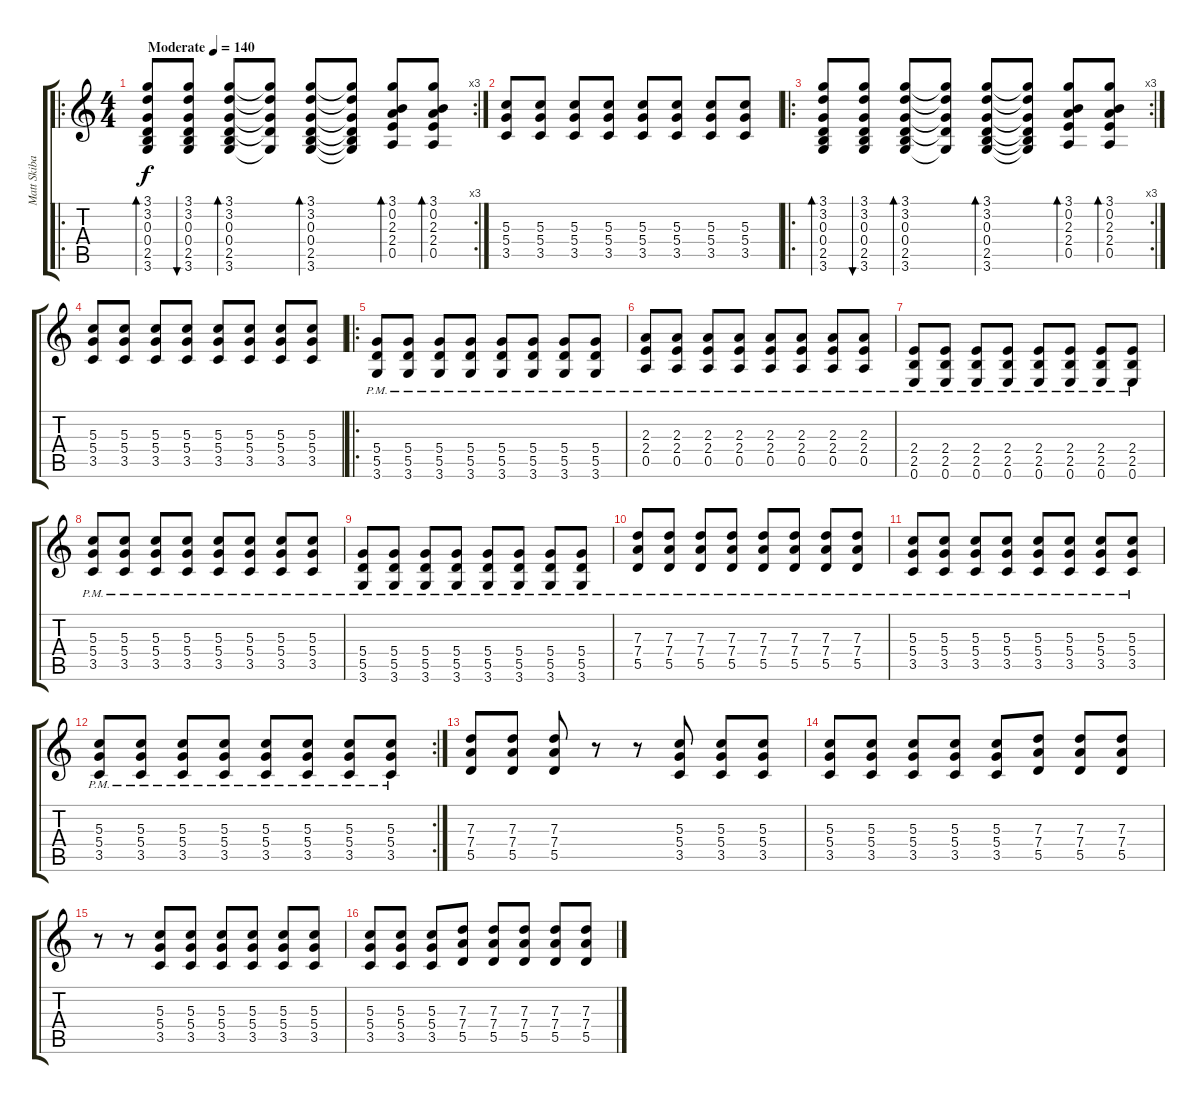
\track ("Matt Skiba" "Matt Skiba") {instrument distortionguitar}
\staff {score tabs}
\tuning (E4 B3 G3 D3 A2 E2) {hide}
\ro
\rc 3
\ts (4 4)
\tempo (140 "Moderate")
\clef g2
\ks c
(3.1 3.2 0.3 0.4 2.5 3.6).8{bd 60 dy f instrument distortionguitar} (3.1 3.2 0.3 0.4 2.5 3.6).8{bu 60} (3.1 3.2 0.3 0.4 2.5 3.6).8{bd 60} (3.1{t} 3.2{t} 0.3{t} 0.4{t} 3.6{t}).8 (3.1 3.2 0.3 0.4 2.5 3.6).8{bd 60} (3.1{t} 3.2{t} 0.3{t} 0.4{t} 2.5{t} 3.6{t}).8 (3.1 0.2 2.3 2.4 0.5).8{bd 60} (3.1 0.2 2.3 2.4 0.5).8{bd 60} |
(5.3 5.4 3.5).8 (5.3 5.4 3.5).8 (5.3 5.4 3.5).8 (5.3 5.4 3.5).8 (5.3 5.4 3.5).8 (5.3 5.4 3.5).8 (5.3 5.4 3.5).8 (5.3 5.4 3.5).8 |
\ro
\rc 3
(3.1 3.2 0.3 0.4 2.5 3.6).8{bd 60} (3.1 3.2 0.3 0.4 2.5 3.6).8{bu 60} (3.1 3.2 0.3 0.4 2.5 3.6).8{bd 60} (3.1{t} 3.2{t} 0.3{t} 0.4{t} 3.6{t}).8 (3.1 3.2 0.3 0.4 2.5 3.6).8{bd 60} (3.1{t} 3.2{t} 0.3{t} 0.4{t} 2.5{t} 3.6{t}).8 (3.1 0.2 2.3 2.4 0.5).8{bd 60} (3.1 0.2 2.3 2.4 0.5).8{bd 60} |
(5.3 5.4 3.5).8 (5.3 5.4 3.5).8 (5.3 5.4 3.5).8 (5.3 5.4 3.5).8 (5.3 5.4 3.5).8 (5.3 5.4 3.5).8 (5.3 5.4 3.5).8 (5.3 5.4 3.5).8 |
\ro
(5.4{pm} 5.5{pm} 3.6{pm}).8 (5.4{pm} 5.5{pm} 3.6{pm}).8 (5.4{pm} 5.5{pm} 3.6{pm}).8 (5.4{pm} 5.5{pm} 3.6{pm}).8 (5.4{pm} 5.5{pm} 3.6{pm}).8 (5.4{pm} 5.5{pm} 3.6{pm}).8 (5.4{pm} 5.5{pm} 3.6{pm}).8 (5.4{pm} 5.5{pm} 3.6{pm}).8 |
(2.3{pm} 2.4{pm} 0.5{pm}).8 (2.3{pm} 2.4{pm} 0.5{pm}).8 (2.3{pm} 2.4{pm} 0.5{pm}).8 (2.3{pm} 2.4{pm} 0.5{pm}).8 (2.3{pm} 2.4{pm} 0.5{pm}).8 (2.3{pm} 2.4{pm} 0.5{pm}).8 (2.3{pm} 2.4{pm} 0.5{pm}).8 (2.3{pm} 2.4{pm} 0.5{pm}).8 |
(2.4{pm} 2.5{pm} 0.6{pm}).8 (2.4{pm} 2.5{pm} 0.6{pm}).8 (2.4{pm} 2.5{pm} 0.6{pm}).8 (2.4{pm} 2.5{pm} 0.6{pm}).8 (2.4{pm} 2.5{pm} 0.6{pm}).8 (2.4{pm} 2.5{pm} 0.6{pm}).8 (2.4{pm} 2.5{pm} 0.6{pm}).8 (2.4{pm} 2.5{pm} 0.6{pm}).8 |
(5.3{pm} 5.4{pm} 3.5{pm}).8 (5.3{pm} 5.4{pm} 3.5{pm}).8 (5.3{pm} 5.4{pm} 3.5{pm}).8 (5.3{pm} 5.4{pm} 3.5{pm}).8 (5.3{pm} 5.4{pm} 3.5{pm}).8 (5.3{pm} 5.4{pm} 3.5{pm}).8 (5.3{pm} 5.4{pm} 3.5{pm}).8 (5.3{pm} 5.4{pm} 3.5{pm}).8 |
(5.4{pm} 5.5{pm} 3.6{pm}).8 (5.4{pm} 5.5{pm} 3.6{pm}).8 (5.4{pm} 5.5{pm} 3.6{pm}).8 (5.4{pm} 5.5{pm} 3.6{pm}).8 (5.4{pm} 5.5{pm} 3.6{pm}).8 (5.4{pm} 5.5{pm} 3.6{pm}).8 (5.4{pm} 5.5{pm} 3.6{pm}).8 (5.4{pm} 5.5{pm} 3.6{pm}).8 |
(7.3{pm} 7.4{pm} 5.5{pm}).8 (7.3{pm} 7.4{pm} 5.5{pm}).8 (7.3{pm} 7.4{pm} 5.5{pm}).8 (7.3{pm} 7.4{pm} 5.5{pm}).8 (7.3{pm} 7.4{pm} 5.5{pm}).8 (7.3{pm} 7.4{pm} 5.5{pm}).8 (7.3{pm} 7.4{pm} 5.5{pm}).8 (7.3{pm} 7.4{pm} 5.5{pm}).8 |
(5.3{pm} 5.4{pm} 3.5{pm}).8 (5.3{pm} 5.4{pm} 3.5{pm}).8 (5.3{pm} 5.4{pm} 3.5{pm}).8 (5.3{pm} 5.4{pm} 3.5{pm}).8 (5.3{pm} 5.4{pm} 3.5{pm}).8 (5.3{pm} 5.4{pm} 3.5{pm}).8 (5.3{pm} 5.4{pm} 3.5{pm}).8 (5.3{pm} 5.4{pm} 3.5{pm}).8 |
\rc 2
(5.3{pm} 5.4{pm} 3.5{pm}).8 (5.3{pm} 5.4{pm} 3.5{pm}).8 (5.3{pm} 5.4{pm} 3.5{pm}).8 (5.3{pm} 5.4{pm} 3.5{pm}).8 (5.3{pm} 5.4{pm} 3.5{pm}).8 (5.3{pm} 5.4{pm} 3.5{pm}).8 (5.3{pm} 5.4{pm} 3.5{pm}).8 (5.3{pm} 5.4{pm} 3.5{pm}).8 |
(7.3 7.4 5.5).8 (7.3 7.4 5.5).8 (7.3 7.4 5.5).8 r.8 r.8 (5.3 5.4 3.5).8 (5.3 5.4 3.5).8 (5.3 5.4 3.5).8 |
(5.3 5.4 3.5).8 (5.3 5.4 3.5).8 (5.3 5.4 3.5).8 (5.3 5.4 3.5).8 (5.3 5.4 3.5).8 (7.3 7.4 5.5).8 (7.3 7.4 5.5).8 (7.3 7.4 5.5).8 |
r.8 r.8 (5.3 5.4 3.5).8 (5.3 5.4 3.5).8 (5.3 5.4 3.5).8 (5.3 5.4 3.5).8 (5.3 5.4 3.5).8 (5.3 5.4 3.5).8 |
(5.3 5.4 3.5).8 (5.3 5.4 3.5).8 (5.3 5.4 3.5).8 (7.3 7.4 5.5).8 (7.3 7.4 5.5).8 (7.3 7.4 5.5).8 (7.3 7.4 5.5).8 (7.3 7.4 5.5).8
